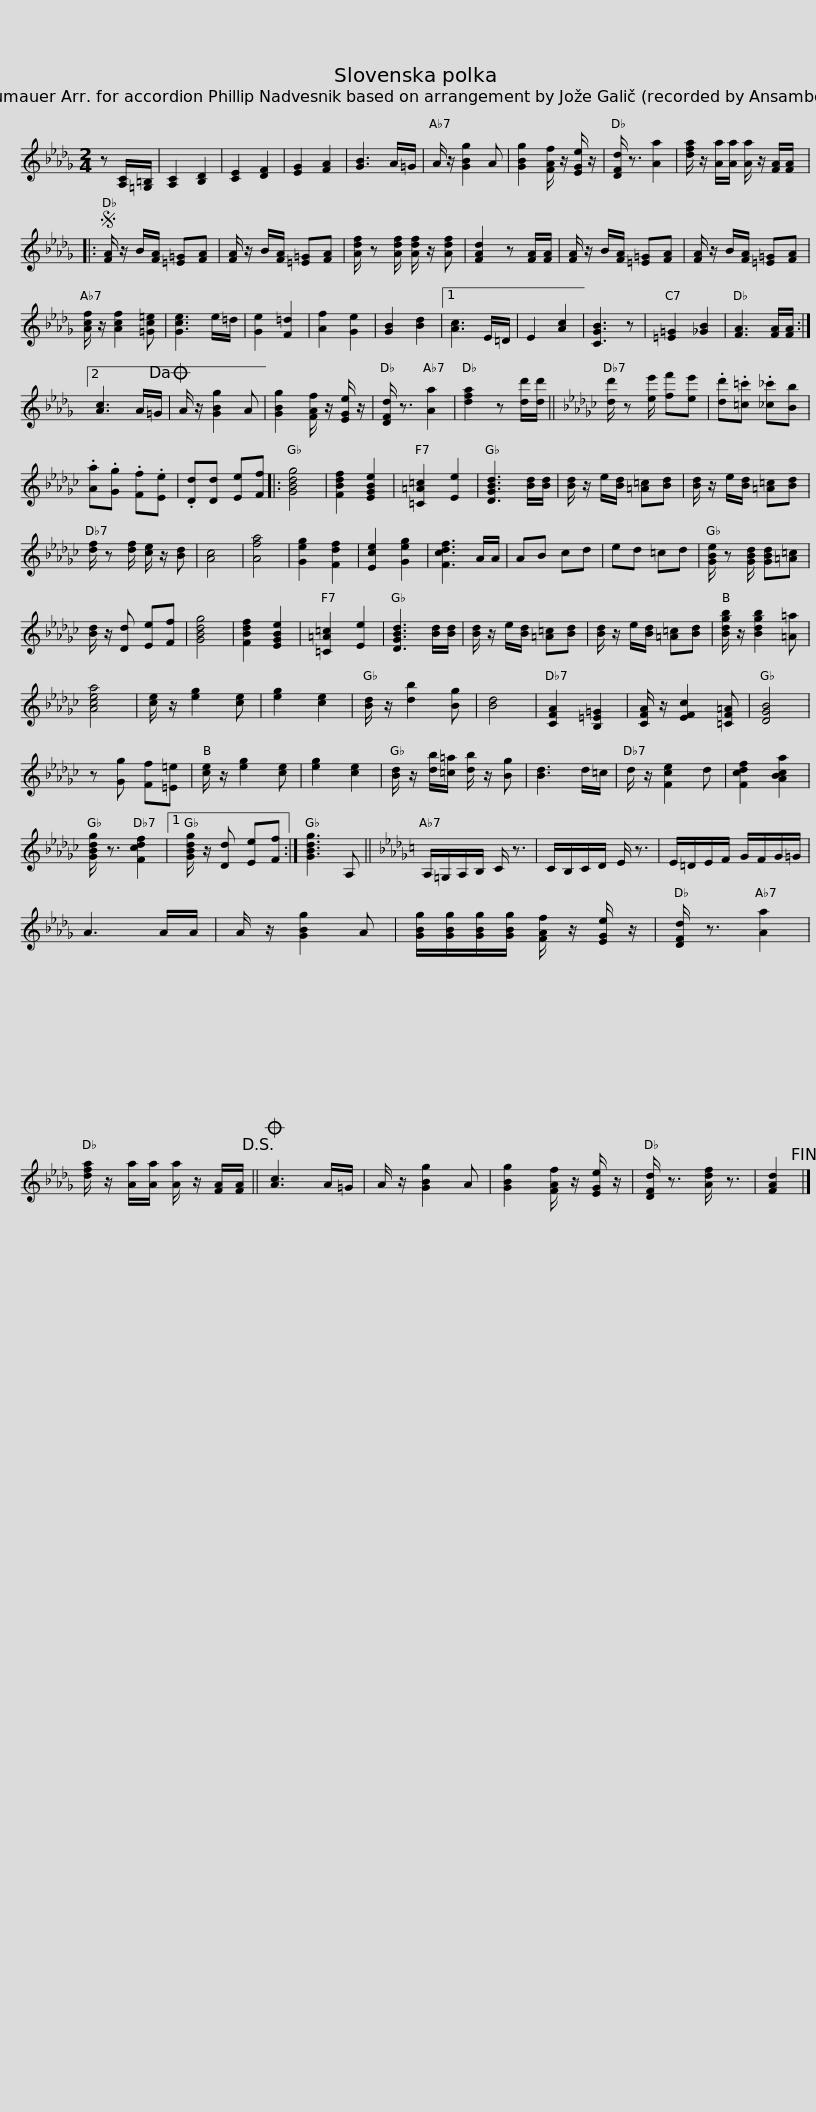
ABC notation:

X:1
L:1/8
M:2/4
I:linebreak $
K:Db
V:1 treble
V:1
 z [A,C]/[=G,=B,]/ | [A,C]2 [B,D]2 | [CE]2 [DF]2 | [EG]2 [FA]2 | [GB]3 A/=G/ | %5
 A/ z/ [GBg]2 A | [GBg]2 [FAf]/ z/ [EGe]/ z/ | [DFd]/ z3/2 [Aa]2 | [dfa]/ z/ [Aa]/[Aa]/ [Aa]/ z/ [FA]/[FA]/ |:$S [FA]/ z/ B/[FA]/ [=E=G][FA] | %10
 [FA]/ z/ B/[FA]/ [=E=G][FA] | [Adf]/ z [Adf]/ [Adf]/ z/ [Adf] | [FAd]2 z [FA]/[FA]/ | [FA]/ z/ B/[FA]/ [=E=G][FA] | [FA]/ z/ B/[FA]/ [=E=G][FA] | %15
 [Acf]/ z/ [Acf]2 [=Gc=e] |$ [Gce]3 e/=d/ | [Ge]2 [F=d]2 | [Af]2 [Ge]2 | [GB]2 [Bd]2 |1 %20
 [Ac]3 E/=D/ | E2 [Ac]2 | [CGB]3 z | [=E=G]2 [_GB]2 | [FA]3 [FA]/[FA]/ :|2 %25
 [Ac]3 A/=G/!dacoda! | A/ z/ [GBg]2 A | [GBg]2 [FAf]/ z/ [EGe]/ z/ |$ [DFd]/ z3/2 [Aa]2 | [dfa]2 z [dd']/[dd']/ || %30
[K:Gb] [dd']/ z [ee']/ [ff'][ee'] | .[dd'].[=c=c'] .[_c_c'][Bb] | .[Aa].[Gg] .[Ff].[Ee] | .[Dd][Dd] [Ee][Ff] |: [GBdg]4 | %35
 [FBdf]2 [EGBe]2 | [=C=A=c]2 [Ee]2 | [DGBd]3 [Bd]/[Bd]/ |$ [Bd]/ z/ e/[Bd]/ [=A=c][Bd] | [Bd]/ z/ e/[Bd]/ [=A=c][Bd] | %40
 [df]/ z [df]/ [ce]/ z/ [Bd] | [Ac]4 | [Afa]4 | [Geg]2 [Fdf]2 | [Ece]2 [Geg]2 | %45
 [Fcdf]3 A/A/ | AB cd | ed =cd |$ [GBe]/ z [GBd]/ [GBd][=A=c] | [Bd]/ z/ [Dd] [Ee][Ff] | %50
 [GBdg]4 | [FBdf]2 [EGBe]2 | [=C=A=c]2 [Ee]2 | [DGBd]3 [Bd]/[Bd]/ | [Bd]/ z/ e/[Bd]/ [=A=c][Bd] | %55
 [Bd]/ z/ e/[Bd]/ [=A=c][Bd] | [Bdgb]/ z/ [Bdgb]2 [=A=a] | [Acea]4 |$ [ce]/ z/ [eg]2 [ce] | [eg]2 [ce]2 | %60
 [Bd]/ z/ [db]2 [Bg] | [Bd]4 | [CFA]2 [B,=E=G]2 | [CFA]/ z/ [EFc]2 [=CF=A] | [DGB]4 | %65
 z [Gg] [Ff][=E=e] | [ce]/ z/ [eg]2 [ce] | [eg]2 [ce]2 |$ [Bd]/ z/ [db]/[=c=a]/ [db]/ z/ [Bg] | [Bd]3 d/=c/ | %70
 d/ z/ [Fce]2 d | [Fcdf]2 [ABca]2 | [GBdg]/ z3/2 [Fcdf]2 |1 [GBdg]/ z/ [Dd] [Ee][Ff] :| [GBdg]3 A, ||$ %75
[K:Db] A,/=G,/A,/B,/ C/ z3/2 | C/B,/C/D/ E/ z3/2 | E/=D/E/F/ G/F/G/=G/ | A3 A/A/ | A/ z/ [GBg]2 A | %80
 [GBg]/[GBg]/[GBg]/[GBg]/ [FAf]/ z/ [EGe]/ z/ | [DFd]/ z3/2 [Aa]2 |$ [dfa]/ z/ [Aa]/[Aa]/ [Aa]/ z/ [FA]/[FA]/!D.S.! ||O [Ac]3 A/=G/ | A/ z/ [GBg]2 A | %85
 [GBg]2 [FAf]/ z/ [EGe]/ z/ | [DFd]/ z3/2 [Adf]/ z3/2 | [FAd]2!fine! |] %88
